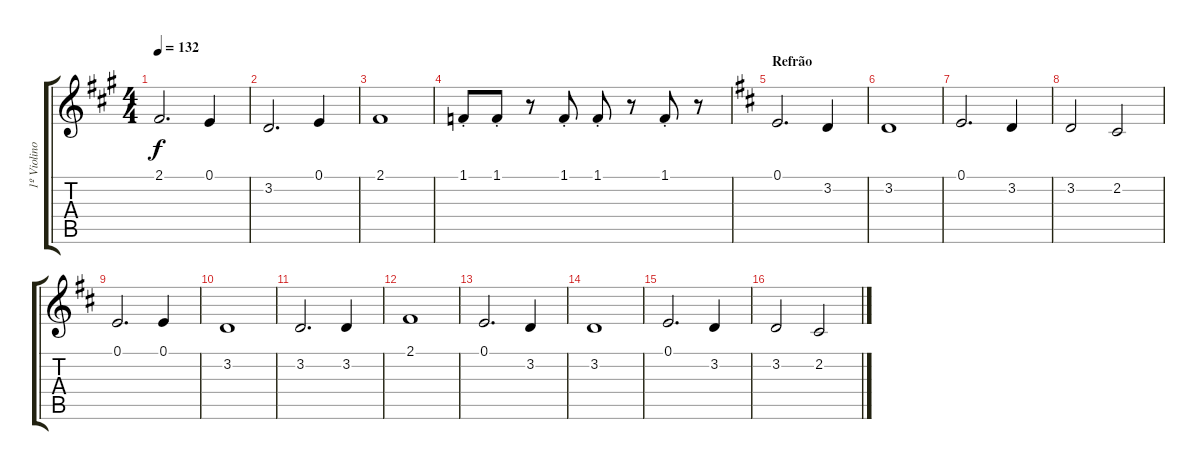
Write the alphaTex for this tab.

\track ("1º Violino" "1º Violino") {instrument violin}
\staff {score tabs}
\tuning (E4 B3 G3 D3 A2 E2) {hide}
\ts (4 4)
\tempo 132
\clef g2
\ks f#minor
2.1{t}.2{d dy f} 0.1.4 |
3.2.2{d} 0.1.4 |
2.1.1 |
1.1{st}.8{volume 10} 1.1{st}.8 r.8 1.1{st}.8 1.1{st}.8 r.8 1.1{st}.8 r.8 |
\section ("" "Refrão")
\ks bminor
0.1.2{d} 3.2.4 |
3.2.1 |
0.1.2{d} 3.2.4 |
3.2.2 2.2.2 |
0.1.2{d} 0.1.4 |
3.2.1 |
3.2.2{d} 3.2.4 |
2.1.1 |
0.1.2{d} 3.2.4 |
3.2.1 |
0.1.2{d} 3.2.4 |
3.2.2 2.2.2
